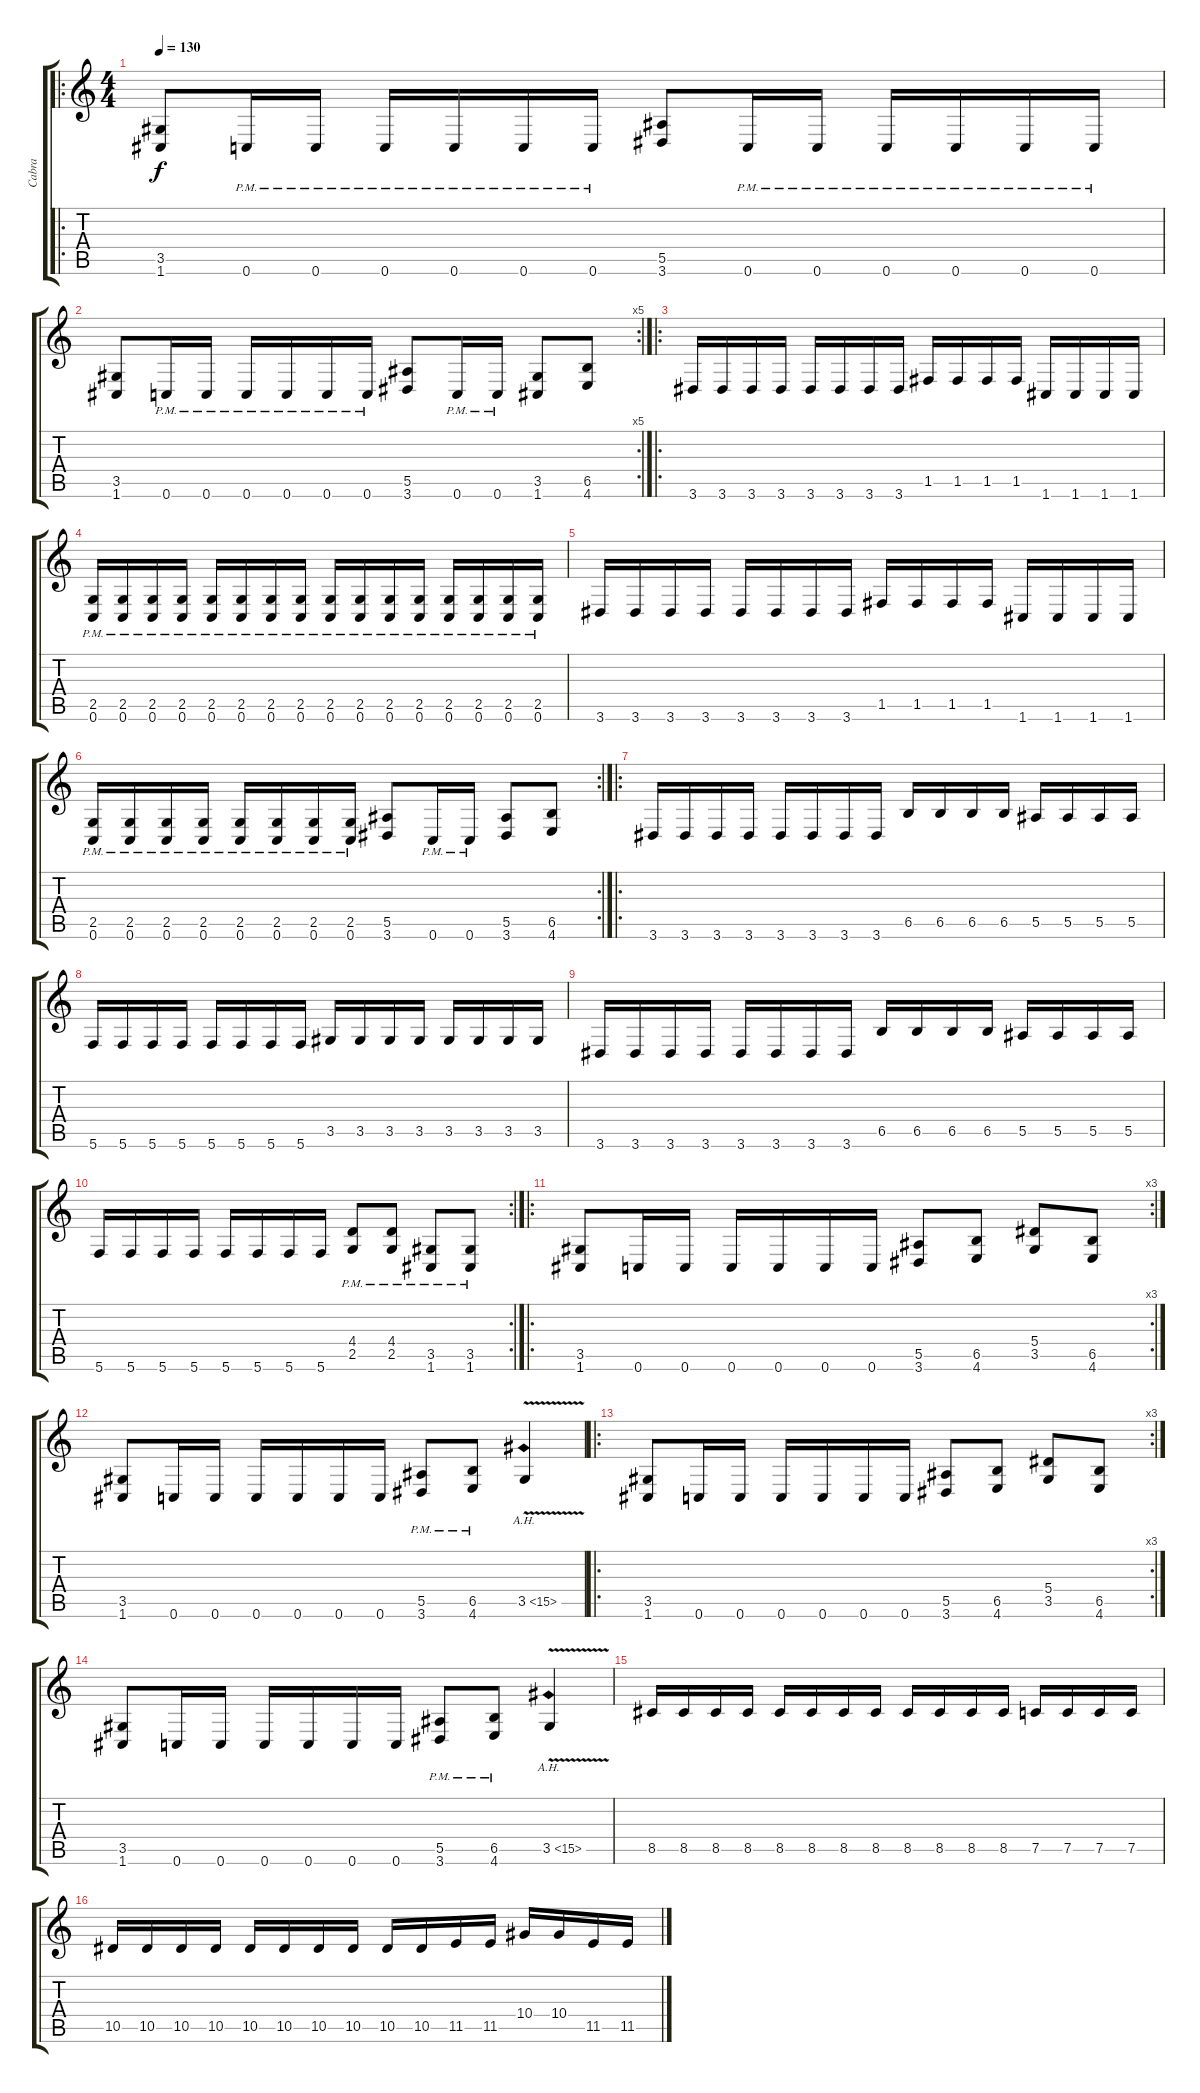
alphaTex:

\track ("Cabra" "Cabra") {instrument distortionguitar}
\staff {score tabs}
\tuning (C4 G3 Eb3 Bb2 F2 C2) {hide}
\ro
\ts (4 4)
\tempo 130
\clef g2
\ks c
(3.5 1.6).8{dy f} 0.6{pm}.16 0.6{pm}.16 0.6{pm}.16 0.6{pm}.16 0.6{pm}.16 0.6{pm}.16 (5.5 3.6).8 0.6{pm}.16 0.6{pm}.16 0.6{pm}.16 0.6{pm}.16 0.6{pm}.16 0.6{pm}.16 |
\rc 5
(3.5 1.6).8 0.6{pm}.16 0.6{pm}.16 0.6{pm}.16 0.6{pm}.16 0.6{pm}.16 0.6{pm}.16 (5.5 3.6).8 0.6{pm}.16 0.6{pm}.16 (3.5 1.6).8 (6.5 4.6).8 |
\ro
3.6.16 3.6.16 3.6.16 3.6.16 3.6.16 3.6.16 3.6.16 3.6.16 1.5.16 1.5.16 1.5.16 1.5.16 1.6.16 1.6.16 1.6.16 1.6.16 |
(2.5{pm} 0.6{pm}).16 (2.5{pm} 0.6{pm}).16 (2.5{pm} 0.6{pm}).16 (2.5{pm} 0.6{pm}).16 (2.5{pm} 0.6{pm}).16 (2.5{pm} 0.6{pm}).16 (2.5{pm} 0.6{pm}).16 (2.5{pm} 0.6{pm}).16 (2.5{pm} 0.6{pm}).16 (2.5{pm} 0.6{pm}).16 (2.5{pm} 0.6{pm}).16 (2.5{pm} 0.6{pm}).16 (2.5{pm} 0.6{pm}).16 (2.5{pm} 0.6{pm}).16 (2.5{pm} 0.6{pm}).16 (2.5{pm} 0.6{pm}).16 |
3.6.16 3.6.16 3.6.16 3.6.16 3.6.16 3.6.16 3.6.16 3.6.16 1.5.16 1.5.16 1.5.16 1.5.16 1.6.16 1.6.16 1.6.16 1.6.16 |
\rc 2
(2.5{pm} 0.6{pm}).16 (2.5{pm} 0.6{pm}).16 (2.5{pm} 0.6{pm}).16 (2.5{pm} 0.6{pm}).16 (2.5{pm} 0.6{pm}).16 (2.5{pm} 0.6{pm}).16 (2.5{pm} 0.6{pm}).16 (2.5{pm} 0.6{pm}).16 (5.5 3.6).8 0.6{pm}.16 0.6{pm}.16 (5.5 3.6).8 (6.5 4.6).8 |
\ro
3.6.16 3.6.16 3.6.16 3.6.16 3.6.16 3.6.16 3.6.16 3.6.16 6.5.16 6.5.16 6.5.16 6.5.16 5.5.16 5.5.16 5.5.16 5.5.16 |
5.6.16 5.6.16 5.6.16 5.6.16 5.6.16 5.6.16 5.6.16 5.6.16 3.5.16 3.5.16 3.5.16 3.5.16 3.5.16 3.5.16 3.5.16 3.5.16 |
3.6.16 3.6.16 3.6.16 3.6.16 3.6.16 3.6.16 3.6.16 3.6.16 6.5.16 6.5.16 6.5.16 6.5.16 5.5.16 5.5.16 5.5.16 5.5.16 |
\rc 2
5.6.16 5.6.16 5.6.16 5.6.16 5.6.16 5.6.16 5.6.16 5.6.16 (4.4 2.5{pm}).8 (4.4 2.5{pm}).8 (3.5{pm} 1.6).8 (3.5{pm} 1.6).8 |
\ro
\rc 3
(3.5 1.6).8 0.6.16 0.6.16 0.6.16 0.6.16 0.6.16 0.6.16 (5.5 3.6).8 (6.5 4.6).8 (5.4 3.5).8 (6.5 4.6).8 |
(3.5 1.6).8 0.6.16 0.6.16 0.6.16 0.6.16 0.6.16 0.6.16 (5.5{pm} 3.6{pm}).8 (6.5{pm} 4.6{pm}).8 3.5{ah 12 v}.4 |
\ro
\rc 3
(3.5 1.6).8 0.6.16 0.6.16 0.6.16 0.6.16 0.6.16 0.6.16 (5.5 3.6).8 (6.5 4.6).8 (5.4 3.5).8 (6.5 4.6).8 |
(3.5 1.6).8 0.6.16 0.6.16 0.6.16 0.6.16 0.6.16 0.6.16 (5.5{pm} 3.6{pm}).8 (6.5{pm} 4.6{pm}).8 3.5{ah 12 v}.4 |
8.5.16 8.5.16 8.5.16 8.5.16 8.5.16 8.5.16 8.5.16 8.5.16 8.5.16 8.5.16 8.5.16 8.5.16 7.5.16 7.5.16 7.5.16 7.5.16 |
10.5.16 10.5.16 10.5.16 10.5.16 10.5.16 10.5.16 10.5.16 10.5.16 10.5.16 10.5.16 11.5.16 11.5.16 10.4.16 10.4.16 11.5.16 11.5.16
